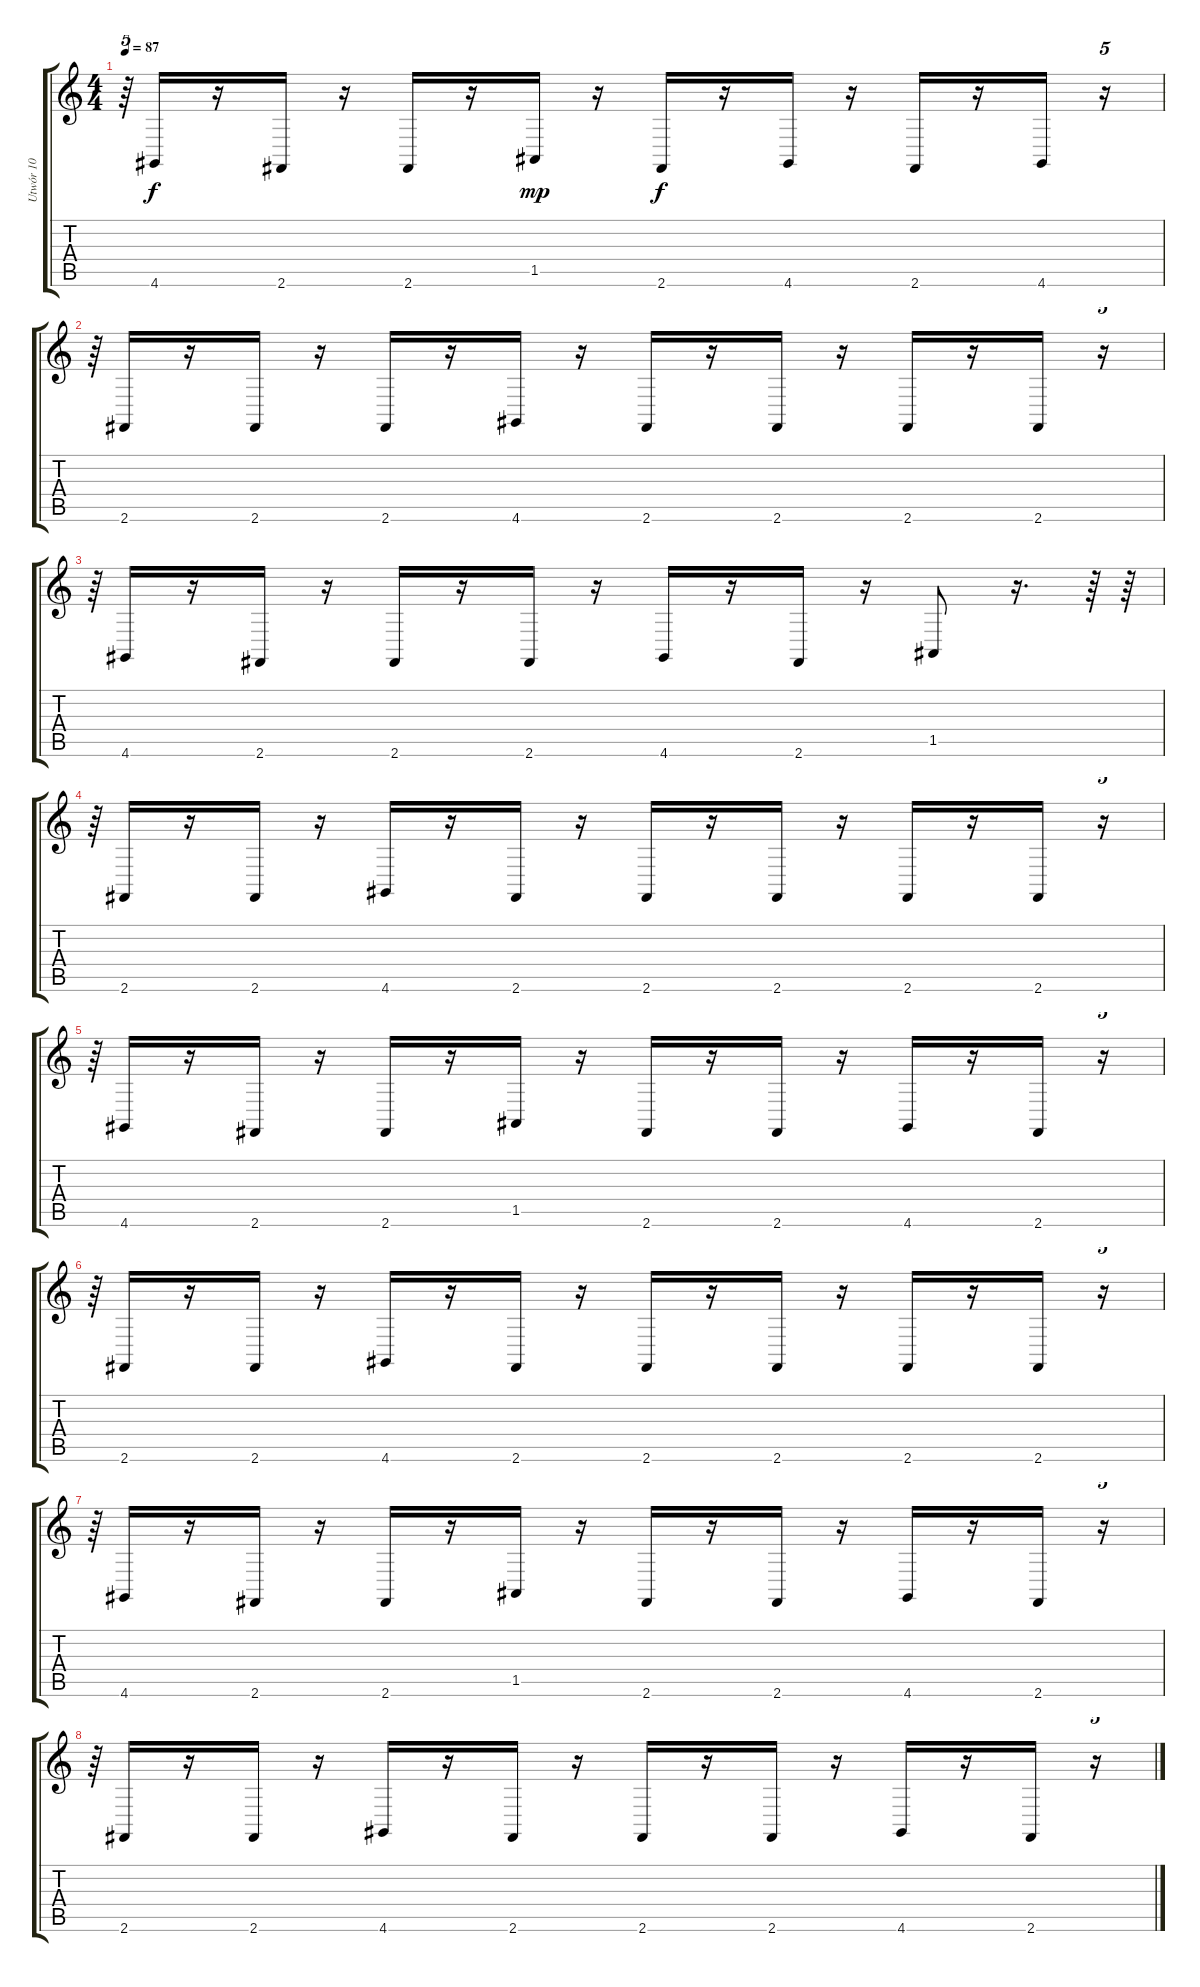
\track ("Utwór 10" "Utwór 10") {instrument acousticgrandpiano}
\staff {score tabs}
\tuning (E4 B3 G3 D3 A2 E2) {hide}
\ts (4 4)
\tempo 87
\clef g2
\ks c
r.64{tu (5 4) dy f} 4.6.16 r.16 2.6.16 r.16 2.6.16 r.16 1.5.16{dy mp} r.16 2.6.16{dy f} r.16 4.6.16 r.16 2.6.16 r.16 4.6.16 r.16{tu (5 4)} |
r.64{tu (5 4)} 2.6.16 r.16 2.6.16 r.16 2.6.16 r.16 4.6.16 r.16 2.6.16 r.16 2.6.16 r.16 2.6.16 r.16 2.6.16 r.16{tu (5 4)} |
r.64{tu (5 4)} 4.6.16 r.16 2.6.16 r.16 2.6.16 r.16 2.6.16 r.16 4.6.16 r.16 2.6.16 r.16 1.5.8 r.16{d} r.64 r.64 |
r.64{tu (5 4)} 2.6.16 r.16 2.6.16 r.16 4.6.16 r.16 2.6.16 r.16 2.6.16 r.16 2.6.16 r.16 2.6.16 r.16 2.6.16 r.16{tu (5 4)} |
r.64{tu (5 4)} 4.6.16 r.16 2.6.16 r.16 2.6.16 r.16 1.5.16 r.16 2.6.16 r.16 2.6.16 r.16 4.6.16 r.16 2.6.16 r.16{tu (5 4)} |
r.64{tu (5 4)} 2.6.16 r.16 2.6.16 r.16 4.6.16 r.16 2.6.16 r.16 2.6.16 r.16 2.6.16 r.16 2.6.16 r.16 2.6.16 r.16{tu (5 4)} |
r.64{tu (5 4)} 4.6.16 r.16 2.6.16 r.16 2.6.16 r.16 1.5.16 r.16 2.6.16 r.16 2.6.16 r.16 4.6.16 r.16 2.6.16 r.16{tu (5 4)} |
r.64{tu (5 4)} 2.6.16 r.16 2.6.16 r.16 4.6.16 r.16 2.6.16 r.16 2.6.16 r.16 2.6.16 r.16 4.6.16 r.16 2.6.16 r.16{tu (5 4)}
